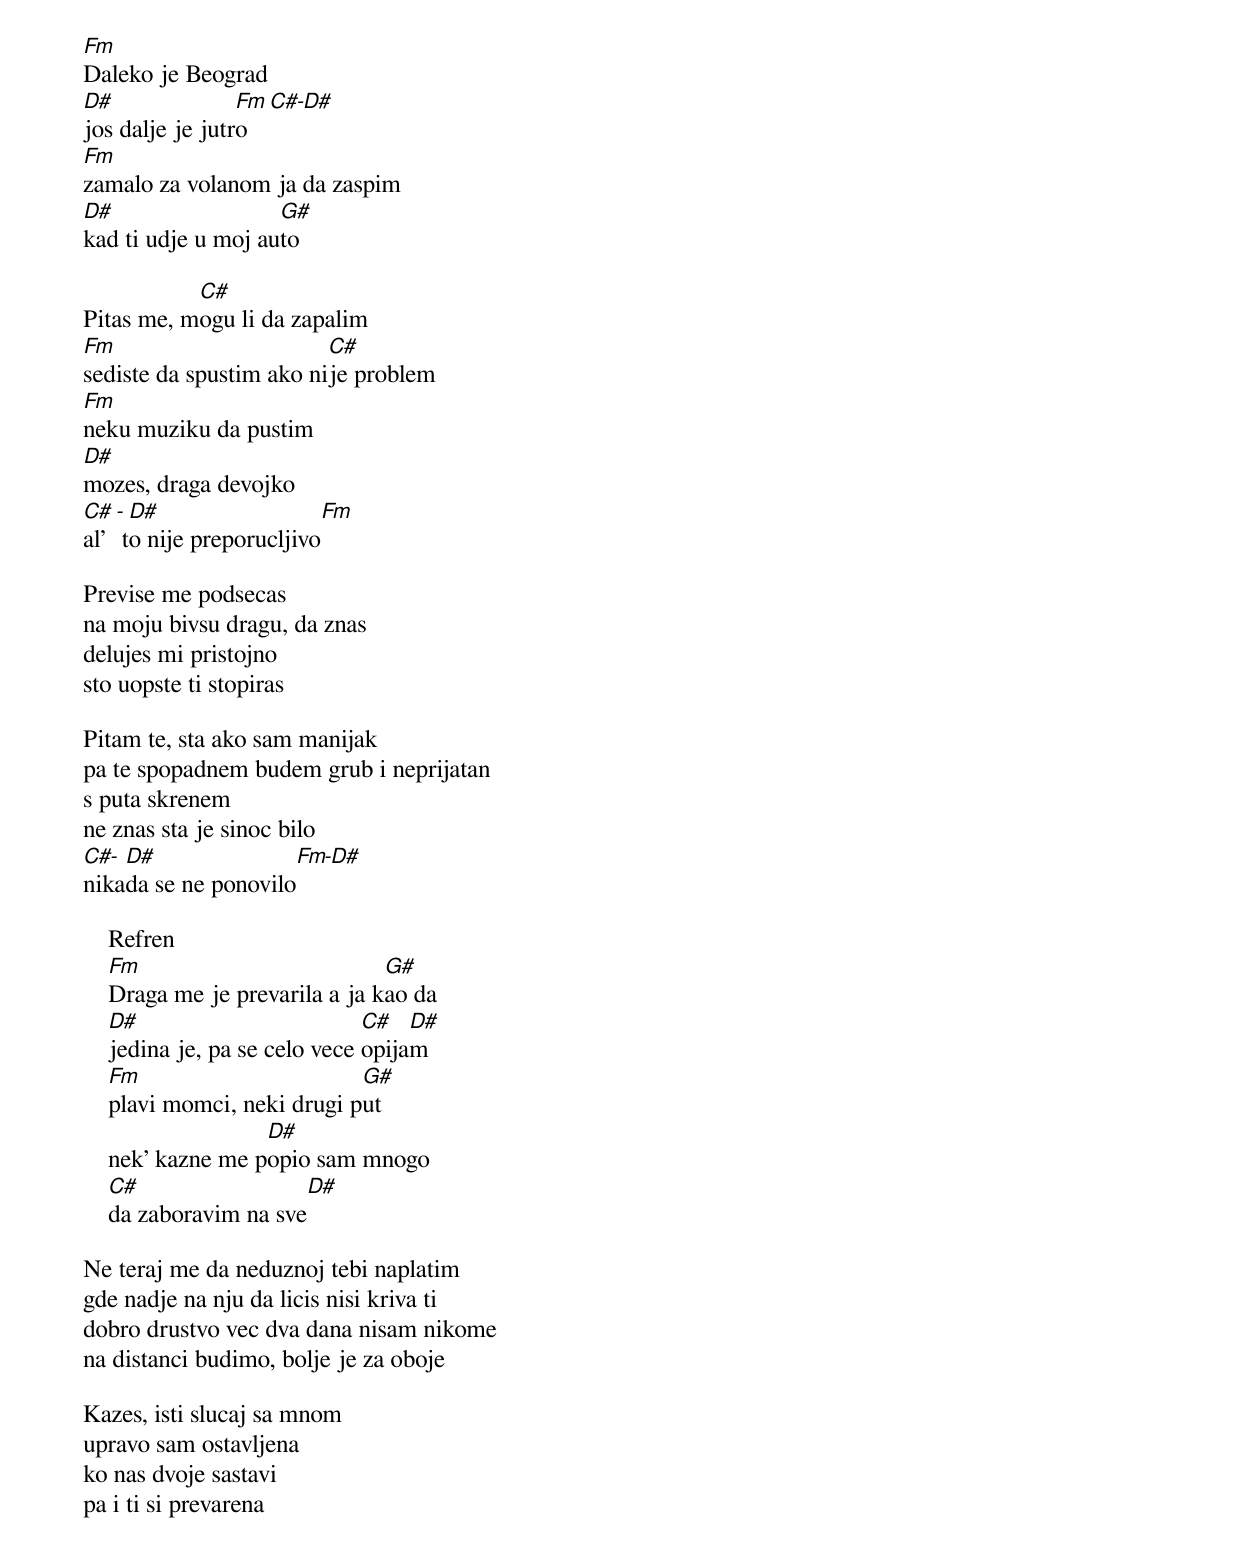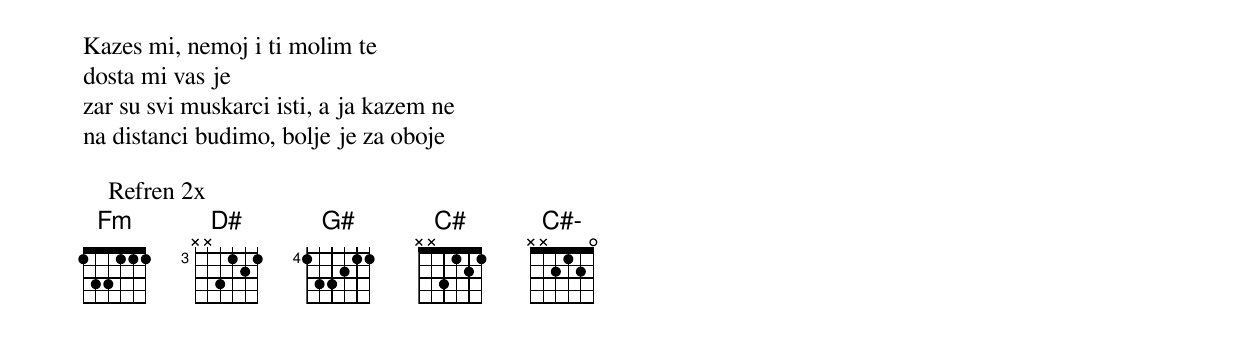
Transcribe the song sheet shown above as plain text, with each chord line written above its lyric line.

Fm
Daleko je Beograd
D#               Fm  C#-D#
jos dalje je jutro
Fm
zamalo za volanom ja da zaspim
D#                  G#
kad ti udje u moj auto

           C#
Pitas me, mogu li da zapalim
Fm                       C#
sediste da spustim ako nije problem
Fm
neku muziku da pustim
D#
mozes, draga devojko
C# - D#                  Fm
al' to nije preporucljivo

Previse me podsecas
na moju bivsu dragu, da znas
delujes mi pristojno
sto uopste ti stopiras

Pitam te, sta ako sam manijak
pa te spopadnem budem grub i neprijatan
s puta skrenem
ne znas sta je sinoc bilo
C#- D#                    Fm-D#
nikada se ne ponovilo

    Refren
    Fm                          G#
    Draga me je prevarila a ja kao da
    D#                         C#   D#
    jedina je, pa se celo vece opijam
    Fm                       G#
    plavi momci, neki drugi put
                   D#
    nek' kazne me popio sam mnogo
    C#                  D#
    da zaboravim na sve

Ne teraj me da neduznoj tebi naplatim
gde nadje na nju da licis nisi kriva ti
dobro drustvo vec dva dana nisam nikome
na distanci budimo, bolje je za oboje

Kazes, isti slucaj sa mnom
upravo sam ostavljena
ko nas dvoje sastavi
pa i ti si prevarena

Kazes mi, nemoj i ti molim te
dosta mi vas je
zar su svi muskarci isti, a ja kazem ne
na distanci budimo, bolje je za oboje

    Refren 2x
